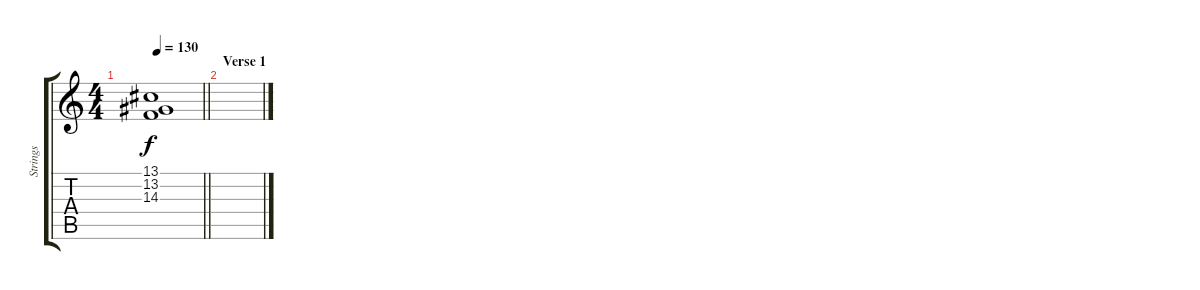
\track ("Strings" "Strings") {instrument stringensemble1}
\staff {score tabs}
\tuning (C4 G3 Eb3 Bb2 F2 C2) {hide}
\ts (4 4)
\tempo 130
\clef g2
\barLineRight lightlight
\ks c
(13.1 13.2 14.3).1{dy f} |
\section ("" "Verse 1")
